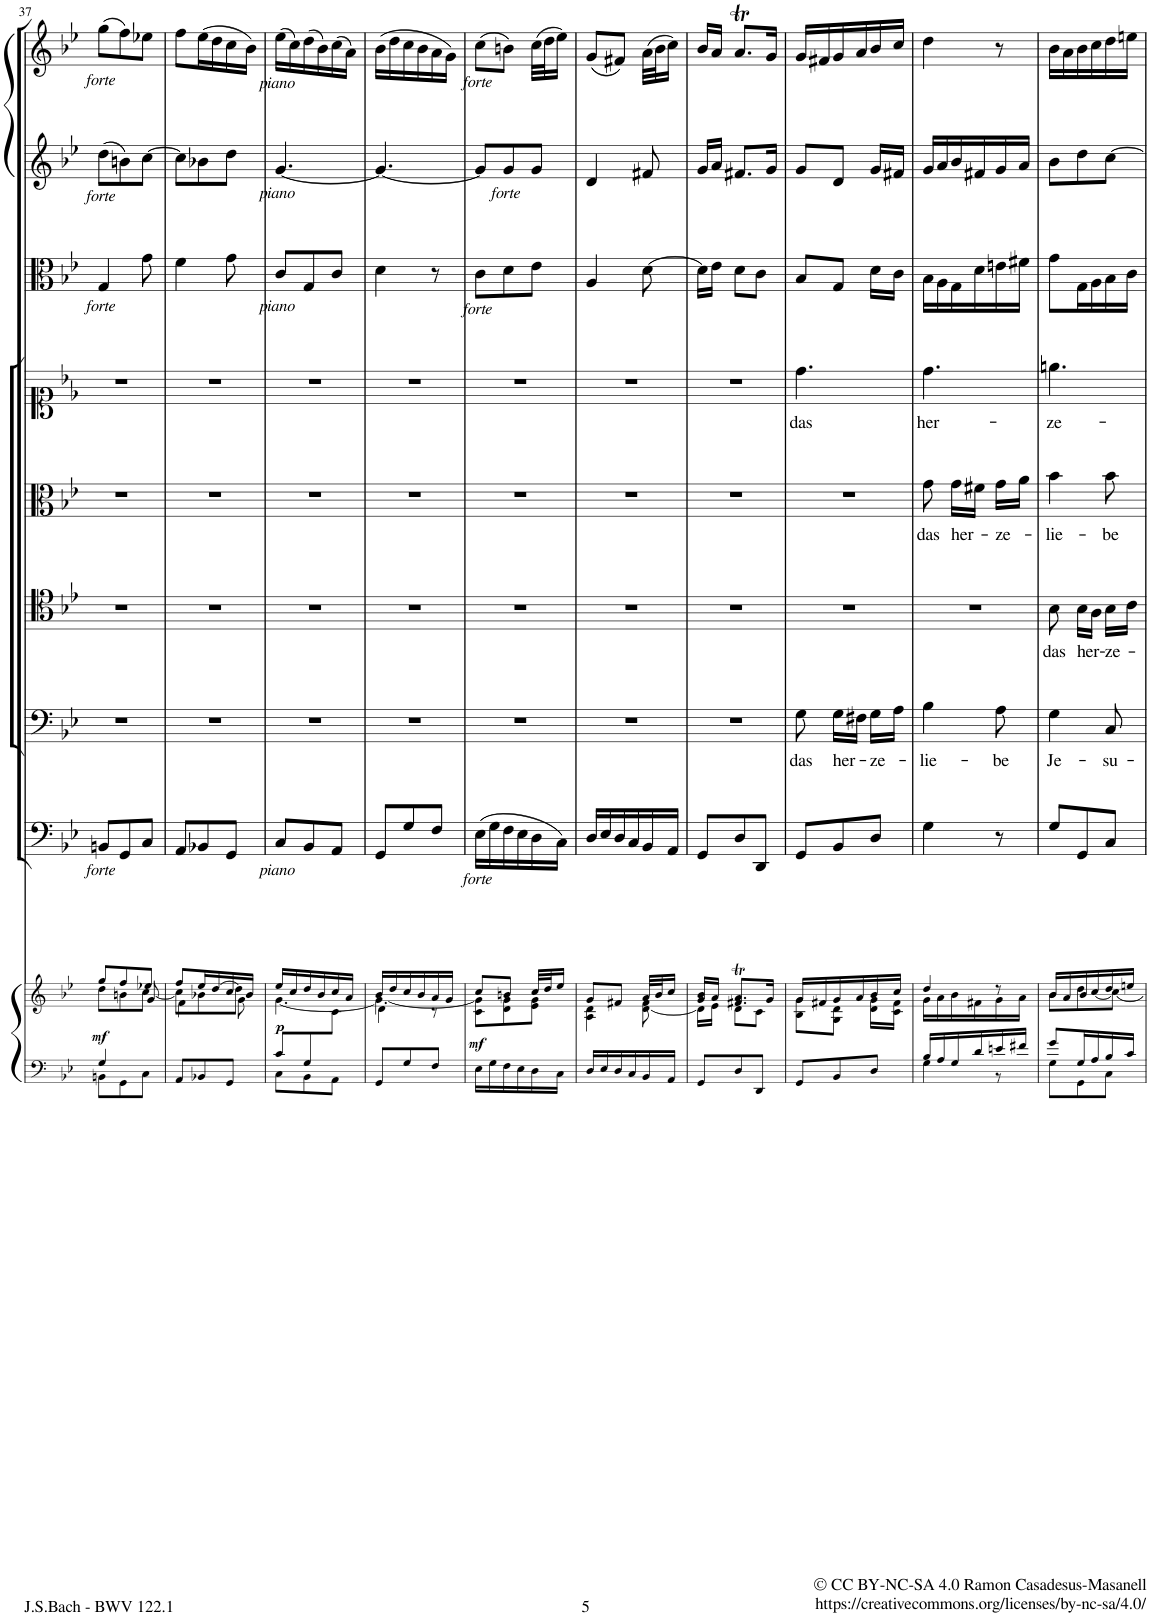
**kern	**kern	**dynam	**kern	**dynam	**kern	**text	**kern	**text	**kern	**text	**kern	**text	**kern	**dynam	**kern	**dynam	**kern	**dynam
*part9	*part9	*part9	*part8	*part8	*part7	*part7	*part6	*part6	*part5	*part5	*part4	*part4	*part3	*part3	*part2	*part2	*part1	*part1
*staff10	*staff9	*staff9/10	*staff8	*staff8	*staff7	*staff7	*staff6	*staff6	*staff5	*staff5	*staff4	*staff4	*staff3	*staff3	*staff2	*staff2	*staff1	*staff1
*I"Piano reduction	*	*	*I"Continuo	*	*I"Basso	*	*I"Tenore	*	*I"Alto	*	*I"Soprano	*	*I"Taille Viola	*	*I"Oboe II Violino II	*	*I"Oboe I Violino I	*
*I'Pno	*	*	*	*	*	*	*	*	*	*	*	*	*I'Vla	*	*I'Ob	*	*I'Ob	*
!!LO:PB:g=z
*clefF4	*clefG2	*	*clefF4	*	*clefF4	*	*clefC4	*	*clefC3	*	*clefC1	*	*clefC3	*	*clefG2	*	*clefG2	*
*k[b-e-]	*k[b-e-]	*	*k[b-e-]	*	*k[b-e-]	*	*k[b-e-]	*	*k[b-e-]	*	*k[b-e-]	*	*k[b-e-]	*	*k[b-e-]	*	*k[b-e-]	*
*M3/8	*M3/8	*	*M3/8	*	*M3/8	*	*M3/8	*	*M3/8	*	*M3/8	*	*M3/8	*	*M3/8	*	*M3/8	*
=37	=37	=37	=37	=37	=37	=37	=37	=37	=37	=37	=37	=37	=37	=37	=37	=37	=37	=37
*^	*^	*	*	*	*	*	*	*	*	*	*	*	*	*	*	*	*	*
*	*	*	*^	*	*	*	*	*	*	*	*	*	*	*	*	*	*	*	*	*
!	!	!	!	!	!LO:DY:b	!	!LO:DY:b	!	!	!	!	!	!	!	!	!	!LO:DY:b	!	!LO:DY:b	!	!LO:DY:b
4G/	8BBn\L	8gg/L	8dd\L	4ryy	mf	8BBn/L	other-dynamics	4.r	.	4.r	.	4.r	.	4.r	.	4G/	other-dynamics	(8dd\L	other-dynamics	(8gg\L	other-dynamics
.	8GG\	8ff/	8bn\	.	.	8GG/	.	.	.	.	.	.	.	.	.	.	.	8bn\)	.	8ff\)	.
8ryy	8C\J	8ee-X/J	[8cc\J	8g/	.	8C/J	.	.	.	.	.	.	.	.	.	8g\	.	[8cc\J	.	8ee-X\J	.
*v	*v	*	*	*	*	*	*	*	*	*	*	*	*	*	*	*	*	*	*	*	*
=38	=38	=38	=38	=38	=38	=38	=38	=38	=38	=38	=38	=38	=38	=38	=38	=38	=38	=38	=38	=38
8AA/L	8ff/L	8cc\L]	4f\	.	8AA/L	.	4.r	.	4.r	.	4.r	.	4.r	.	4f\	.	8cc\L]	.	8ff\L	.
8BB-X/	16ee-/L	8b-X\	.	.	8BB-X/	.	.	.	.	.	.	.	.	.	.	.	8b-X\	.	(16ee-\L	.
.	[16dd/	.	.	.	.	.	.	.	.	.	.	.	.	.	.	.	.	.	16dd\	.
8GG/J	16cc/	8dd\J]	8g\	.	8GG/J	.	.	.	.	.	.	.	.	.	8g\	.	8dd\J	.	16cc\	.
.	16b-/JJ	.	.	.	.	.	.	.	.	.	.	.	.	.	.	.	.	.	16b-\JJ)	.
=39	=39	=39	=39	=39	=39	=39	=39	=39	=39	=39	=39	=39	=39	=39	=39	=39	=39	=39	=39	=39
*^	*	*	*	*	*	*	*	*	*	*	*	*	*	*	*	*	*	*	*	*
!	!	!	!	!	!LO:DY:b	!	!LO:DY:b	!	!	!	!	!	!	!	!	!	!LO:DY:b	!	!LO:DY:b	!	!LO:DY:b
8c/L	8C\L	16ee-/LL	[4.g\	4ryy	p	8C/L	other-dynamics	4.r	.	4.r	.	4.r	.	4.r	.	8c/L	other-dynamics	[4.g/	other-dynamics	(16ee-\LL	other-dynamics
.	.	16cc/	.	.	.	.	.	.	.	.	.	.	.	.	.	.	.	.	.	16cc\)	.
8G/	8BB-\	16dd/	.	.	.	8BB-/	.	.	.	.	.	.	.	.	.	8G/	.	.	.	(16dd\	.
.	.	16b-/	.	.	.	.	.	.	.	.	.	.	.	.	.	.	.	.	.	16b-\)	.
8ryy	8AA\J	16cc/	.	8c\J	.	8AA/J	.	.	.	.	.	.	.	.	.	8c/J	.	.	.	(16cc\	.
.	.	16a/JJ	.	.	.	.	.	.	.	.	.	.	.	.	.	.	.	.	.	16a\JJ)	.
*v	*v	*	*	*	*	*	*	*	*	*	*	*	*	*	*	*	*	*	*	*	*
=40	=40	=40	=40	=40	=40	=40	=40	=40	=40	=40	=40	=40	=40	=40	=40	=40	=40	=40	=40	=40
8GG/L	16b-/LL	4.g\_	4d\	.	8GG/L	.	4.r	.	4.r	.	4.r	.	4.r	.	4d\	.	4.g/_	.	(16b-\LL	.
.	16dd/	.	.	.	.	.	.	.	.	.	.	.	.	.	.	.	.	.	16dd\	.
8G/	16cc/	.	.	.	8G/	.	.	.	.	.	.	.	.	.	.	.	.	.	16cc\	.
.	16b-/	.	.	.	.	.	.	.	.	.	.	.	.	.	.	.	.	.	16b-\	.
8F/J	16a/	.	8r	.	8F/J	.	.	.	.	.	.	.	.	.	8r	.	.	.	16a\	.
.	16g/JJ	.	.	.	.	.	.	.	.	.	.	.	.	.	.	.	.	.	16g\JJ)	.
*	*	*v	*v	*	*	*	*	*	*	*	*	*	*	*	*	*	*	*	*	*
=41	=41	=41	=41	=41	=41	=41	=41	=41	=41	=41	=41	=41	=41	=41	=41	=41	=41	=41	=41
!	!	!	!LO:DY:b	!	!LO:DY:b	!	!	!	!	!	!	!	!	!	!LO:DY:b	!	!	!	!LO:DY:b
16E-\LL	8cc/L	8c\ 8g\]L	mf	(16E-\LL	other-dynamics	4.r	.	4.r	.	4.r	.	4.r	.	8c\L	other-dynamics	8g/L]	.	(8cc\L	other-dynamics
16G\	.	.	.	16G\	.	.	.	.	.	.	.	.	.	.	.	.	.	.	.
!	!	!	!	!	!	!	!	!	!	!	!	!	!	!	!	!	!LO:DY:b	!	!
16F\	8bn/J	8d\ 8g\	.	16F\	.	.	.	.	.	.	.	.	.	8d\	.	8g/	other-dynamics	8bn\J)	.
16E-\	.	.	.	16E-\	.	.	.	.	.	.	.	.	.	.	.	.	.	.	.
16D\	32cc/LLL	8e-\ 8g\J	.	16D\	.	.	.	.	.	.	.	.	.	8e-\J	.	8g/J	.	(32cc\LLL	.
.	32dd/J	.	.	.	.	.	.	.	.	.	.	.	.	.	.	.	.	32dd\J	.
16C\JJ	16ee-/JJ	.	.	16C\JJ)	.	.	.	.	.	.	.	.	.	.	.	.	.	16ee-\JJ)	.
=42	=42	=42	=42	=42	=42	=42	=42	=42	=42	=42	=42	=42	=42	=42	=42	=42	=42	=42	=42
16D/LL	8g/L	4A\ 4d\	.	16D/LL	.	4.r	.	4.r	.	4.r	.	4.r	.	4A/	.	4d/	.	(8g/L	.
16E-/	.	.	.	16E-/	.	.	.	.	.	.	.	.	.	.	.	.	.	.	.
16D/	8f#X/J	.	.	16D/	.	.	.	.	.	.	.	.	.	.	.	.	.	8f#X/J)	.
16C/	.	.	.	16C/	.	.	.	.	.	.	.	.	.	.	.	.	.	.	.
16BB-/	32a/LLL	[8d\ 8f#\	.	16BB-/	.	.	.	.	.	.	.	.	.	[8d\	.	8f#X/	.	(32a\LLL	.
.	32b-/J	.	.	.	.	.	.	.	.	.	.	.	.	.	.	.	.	32b-\J	.
16AA/JJ	16cc/JJ	.	.	16AA/JJ	.	.	.	.	.	.	.	.	.	.	.	.	.	16cc\JJ)	.
=43	=43	=43	=43	=43	=43	=43	=43	=43	=43	=43	=43	=43	=43	=43	=43	=43	=43	=43	=43
8GG/L	16g/ 16b-/LL	16d\LL]	.	8GG/L	.	4.r	.	4.r	.	4.r	.	4.r	.	16d\LL]	.	16g/LL	.	16b-/LL	.
.	16a/JJ	16e-\JJ	.	.	.	.	.	.	.	.	.	.	.	16e-\JJ	.	16a/JJ	.	16a/JJ	.
8D/	8.f#X/T 8.a/TL	8d\L	.	8D/	.	.	.	.	.	.	.	.	.	8d\L	.	8.f#X/L	.	8.at/L	.
8DD/J	.	8c\J	.	8DD/J	.	.	.	.	.	.	.	.	.	8c\J	.	.	.	.	.
.	16g/Jk	.	.	.	.	.	.	.	.	.	.	.	.	.	.	16g/Jk	.	16g/Jk	.
=44	=44	=44	=44	=44	=44	=44	=44	=44	=44	=44	=44	=44	=44	=44	=44	=44	=44	=44	=44
!	!	!	!	!	!	!	!LO:LY:b	!	!	!	!	!	!LO:LY:b	!	!	!	!	!	!
8GG/L	16g/LL	8B-\ 8g\L	.	8GG/L	.	8G\	das	4.r	.	4.r	.	4.dd\	das	8B-/L	.	8g/L	.	16g/LL	.
.	16f#X/	.	.	.	.	.	.	.	.	.	.	.	.	.	.	.	.	16f#X/	.
!	!	!	!	!	!	!	!LO:LY:b	!	!	!	!	!	!	!	!	!	!	!	!
8BB-/	16g/	8G\ 8d\J	.	8BB-/	.	16G\LL	her-	.	.	.	.	.	.	8G/J	.	8d/J	.	16g/	.
.	16a/	.	.	.	.	16F#X\JJ	.	.	.	.	.	.	.	.	.	.	.	16a/	.
!	!	!	!	!	!	!	!LO:LY:b	!	!	!	!	!	!	!	!	!	!	!	!
8D/J	16b-/	16d\ 16g\LL	.	8D/J	.	16G\LL	-ze-	.	.	.	.	.	.	16d\LL	.	16g/LL	.	16b-/	.
.	16cc/JJ	16c\ 16f#\JJ	.	.	.	16A\JJ	.	.	.	.	.	.	.	16c\JJ	.	16f#X/JJ	.	16cc/JJ	.
=45	=45	=45	=45	=45	=45	=45	=45	=45	=45	=45	=45	=45	=45	=45	=45	=45	=45	=45	=45
*^	*	*	*	*	*	*	*	*	*	*	*	*	*	*	*	*	*	*	*
!	!	!	!	!	!	!	!	!LO:LY:b	!	!	!	!LO:LY:b	!	!LO:LY:b	!	!	!	!	!	!
16B-/LL	4G\	4dd/	16g\LL	.	4G\	.	4B-\	-lie-	4.r	.	8g\	das	4.dd\	her-	16B-\LL	.	16g/LL	.	4dd\	.
16A/	.	.	16a\	.	.	.	.	.	.	.	.	.	.	.	16A\	.	16a/	.	.	.
!	!	!	!	!	!	!	!	!	!	!	!	!LO:LY:b	!	!	!	!	!	!	!	!
16G/	.	.	16b-\	.	.	.	.	.	.	.	16g\LL	her-	.	.	16G\	.	16b-/	.	.	.
16d/	.	.	16f#X\	.	.	.	.	.	.	.	16f#X\JJ	.	.	.	16d\	.	16f#X/	.	.	.
!	!	!	!	!	!	!	!	!LO:LY:b	!	!	!	!LO:LY:b	!	!	!	!	!	!	!	!
16en/	8r	8r	16g\	.	8r	.	8A\	-be	.	.	16g\LL	-ze-	.	.	16en\	.	16g/	.	8r	.
16f#X/JJ	.	.	16a\JJ	.	.	.	.	.	.	.	16a\JJ	.	.	.	16f#X\JJ	.	16a/JJ	.	.	.
=46	=46	=46	=46	=46	=46	=46	=46	=46	=46	=46	=46	=46	=46	=46	=46	=46	=46	=46	=46	=46
!	!	!	!	!	!	!	!	!LO:LY:b	!	!LO:LY:b	!	!LO:LY:b	!	!LO:LY:b	!	!	!	!	!	!
8g/L	8G\L	16b-/LL	8b-\L	.	8G/L	.	4G\	Je-	8B-\	das	4b-\	-lie-	4.een\	-ze-	8g\L	.	8b-\L	.	16b-\LL	.
.	.	16a/	.	.	.	.	.	.	.	.	.	.	.	.	.	.	.	.	16a\	.
!	!	!	!	!	!	!	!	!	!	!LO:LY:b	!	!	!	!	!	!	!	!	!	!
16G/L	8GG\	16b-/	8dd\	.	8GG/	.	.	.	16B-\LL	her-	.	.	.	.	16G\L	.	8dd\	.	16b-\	.
16A/	.	[<16cc/	.	.	.	.	.	.	16A\JJ	.	.	.	.	.	16A\	.	.	.	16cc\	.
!	!	!	!	!	!	!	!	!LO:LY:b	!	!LO:LY:b	!	!LO:LY:b	!	!	!	!	!	!	!	!
16B-/	8C\J	16dd/	8cc\J_	.	8C/J	.	8C/	-su-	16B-\LL	-ze-	8b-\	-be	.	.	16B-\	.	[8cc\J	.	16dd\	.
16c/JJ	.	16een/JJ	.	.	.	.	.	.	16c\JJ	.	.	.	.	.	16c\JJ	.	.	.	16een\JJ	.
*v	*v	*	*	*	*	*	*	*	*	*	*	*	*	*	*	*	*	*	*	*
*	*v	*v	*	*	*	*	*	*	*	*	*	*	*	*	*	*	*	*	*
=	=	=	=	=	=	=	=	=	=	=	=	=	=	=	=	=	=	=
*-	*-	*-	*-	*-	*-	*-	*-	*-	*-	*-	*-	*-	*-	*-	*-	*-	*-	*-
